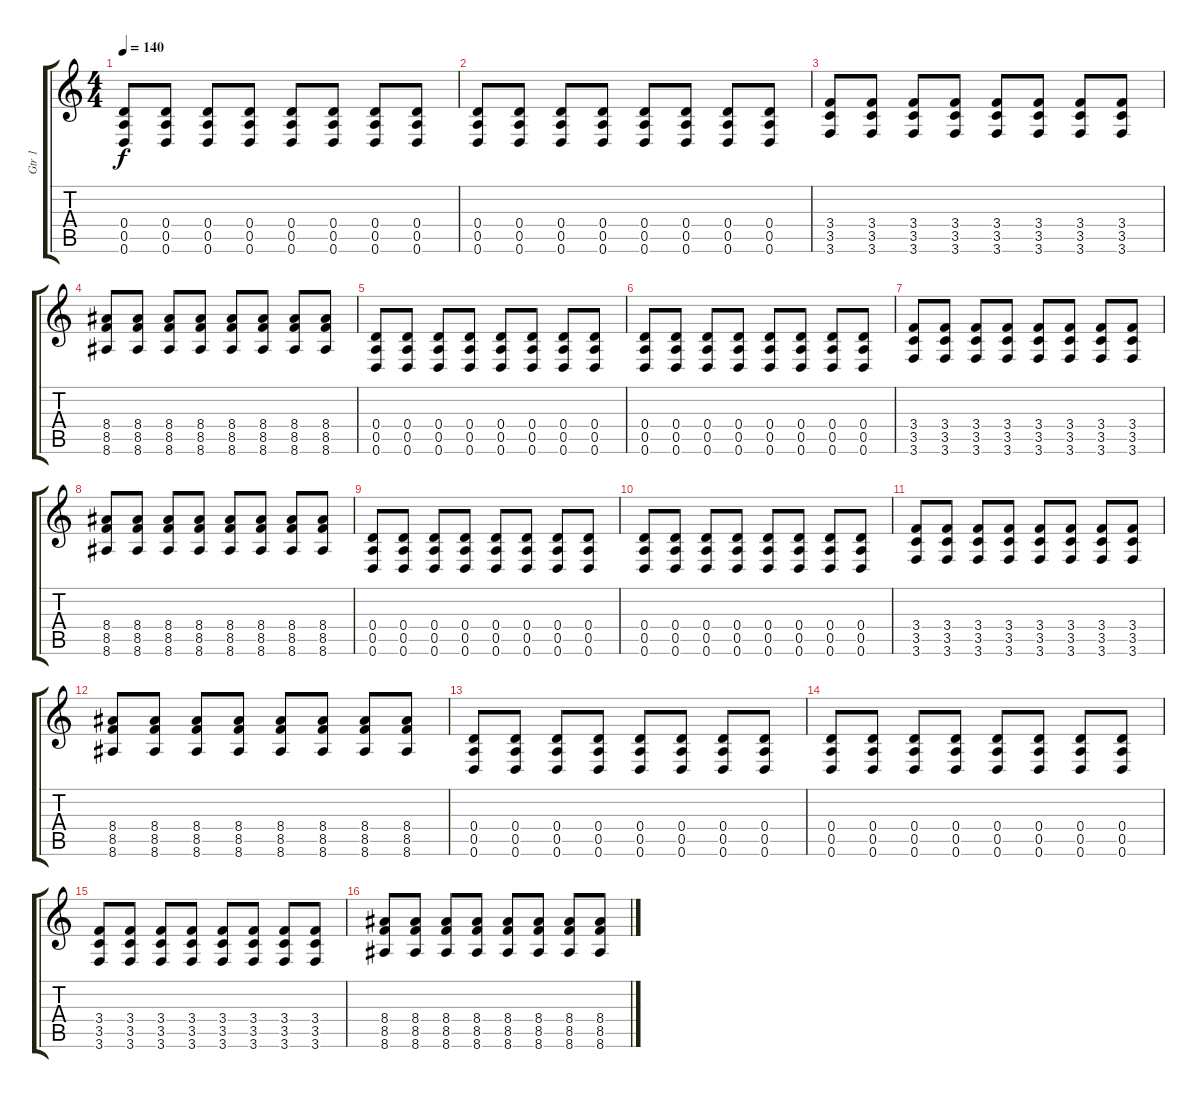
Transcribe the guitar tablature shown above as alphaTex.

\track ("Gtr 1" "Gtr 1") {instrument electricguitarclean}
\staff {score tabs}
\tuning (E4 B3 G3 D3 A2 D2) {hide}
\ts (4 4)
\tempo 140
\clef g2
\ks c
(0.4 0.5 0.6).8{dy f} (0.4 0.5 0.6).8 (0.4 0.5 0.6).8 (0.4 0.5 0.6).8 (0.4 0.5 0.6).8 (0.4 0.5 0.6).8 (0.4 0.5 0.6).8 (0.4 0.5 0.6).8 |
(0.4 0.5 0.6).8 (0.4 0.5 0.6).8 (0.4 0.5 0.6).8 (0.4 0.5 0.6).8 (0.4 0.5 0.6).8 (0.4 0.5 0.6).8 (0.4 0.5 0.6).8 (0.4 0.5 0.6).8 |
(3.4 3.5 3.6).8 (3.4 3.5 3.6).8 (3.4 3.5 3.6).8 (3.4 3.5 3.6).8 (3.4 3.5 3.6).8 (3.4 3.5 3.6).8 (3.4 3.5 3.6).8 (3.4 3.5 3.6).8 |
(8.4 8.5 8.6).8 (8.4 8.5 8.6).8 (8.4 8.5 8.6).8 (8.4 8.5 8.6).8 (8.4 8.5 8.6).8 (8.4 8.5 8.6).8 (8.4 8.5 8.6).8 (8.4 8.5 8.6).8 |
(0.4 0.5 0.6).8 (0.4 0.5 0.6).8 (0.4 0.5 0.6).8 (0.4 0.5 0.6).8 (0.4 0.5 0.6).8 (0.4 0.5 0.6).8 (0.4 0.5 0.6).8 (0.4 0.5 0.6).8 |
(0.4 0.5 0.6).8 (0.4 0.5 0.6).8 (0.4 0.5 0.6).8 (0.4 0.5 0.6).8 (0.4 0.5 0.6).8 (0.4 0.5 0.6).8 (0.4 0.5 0.6).8 (0.4 0.5 0.6).8 |
(3.4 3.5 3.6).8 (3.4 3.5 3.6).8 (3.4 3.5 3.6).8 (3.4 3.5 3.6).8 (3.4 3.5 3.6).8 (3.4 3.5 3.6).8 (3.4 3.5 3.6).8 (3.4 3.5 3.6).8 |
(8.4 8.5 8.6).8 (8.4 8.5 8.6).8 (8.4 8.5 8.6).8 (8.4 8.5 8.6).8 (8.4 8.5 8.6).8 (8.4 8.5 8.6).8 (8.4 8.5 8.6).8 (8.4 8.5 8.6).8 |
(0.4 0.5 0.6).8 (0.4 0.5 0.6).8 (0.4 0.5 0.6).8 (0.4 0.5 0.6).8 (0.4 0.5 0.6).8 (0.4 0.5 0.6).8 (0.4 0.5 0.6).8 (0.4 0.5 0.6).8 |
(0.4 0.5 0.6).8 (0.4 0.5 0.6).8 (0.4 0.5 0.6).8 (0.4 0.5 0.6).8 (0.4 0.5 0.6).8 (0.4 0.5 0.6).8 (0.4 0.5 0.6).8 (0.4 0.5 0.6).8 |
(3.4 3.5 3.6).8 (3.4 3.5 3.6).8 (3.4 3.5 3.6).8 (3.4 3.5 3.6).8 (3.4 3.5 3.6).8 (3.4 3.5 3.6).8 (3.4 3.5 3.6).8 (3.4 3.5 3.6).8 |
(8.4 8.5 8.6).8 (8.4 8.5 8.6).8 (8.4 8.5 8.6).8 (8.4 8.5 8.6).8 (8.4 8.5 8.6).8 (8.4 8.5 8.6).8 (8.4 8.5 8.6).8 (8.4 8.5 8.6).8 |
(0.4 0.5 0.6).8 (0.4 0.5 0.6).8 (0.4 0.5 0.6).8 (0.4 0.5 0.6).8 (0.4 0.5 0.6).8 (0.4 0.5 0.6).8 (0.4 0.5 0.6).8 (0.4 0.5 0.6).8 |
(0.4 0.5 0.6).8 (0.4 0.5 0.6).8 (0.4 0.5 0.6).8 (0.4 0.5 0.6).8 (0.4 0.5 0.6).8 (0.4 0.5 0.6).8 (0.4 0.5 0.6).8 (0.4 0.5 0.6).8 |
(3.4 3.5 3.6).8 (3.4 3.5 3.6).8 (3.4 3.5 3.6).8 (3.4 3.5 3.6).8 (3.4 3.5 3.6).8 (3.4 3.5 3.6).8 (3.4 3.5 3.6).8 (3.4 3.5 3.6).8 |
(8.4 8.5 8.6).8 (8.4 8.5 8.6).8 (8.4 8.5 8.6).8 (8.4 8.5 8.6).8 (8.4 8.5 8.6).8 (8.4 8.5 8.6).8 (8.4 8.5 8.6).8 (8.4 8.5 8.6).8
